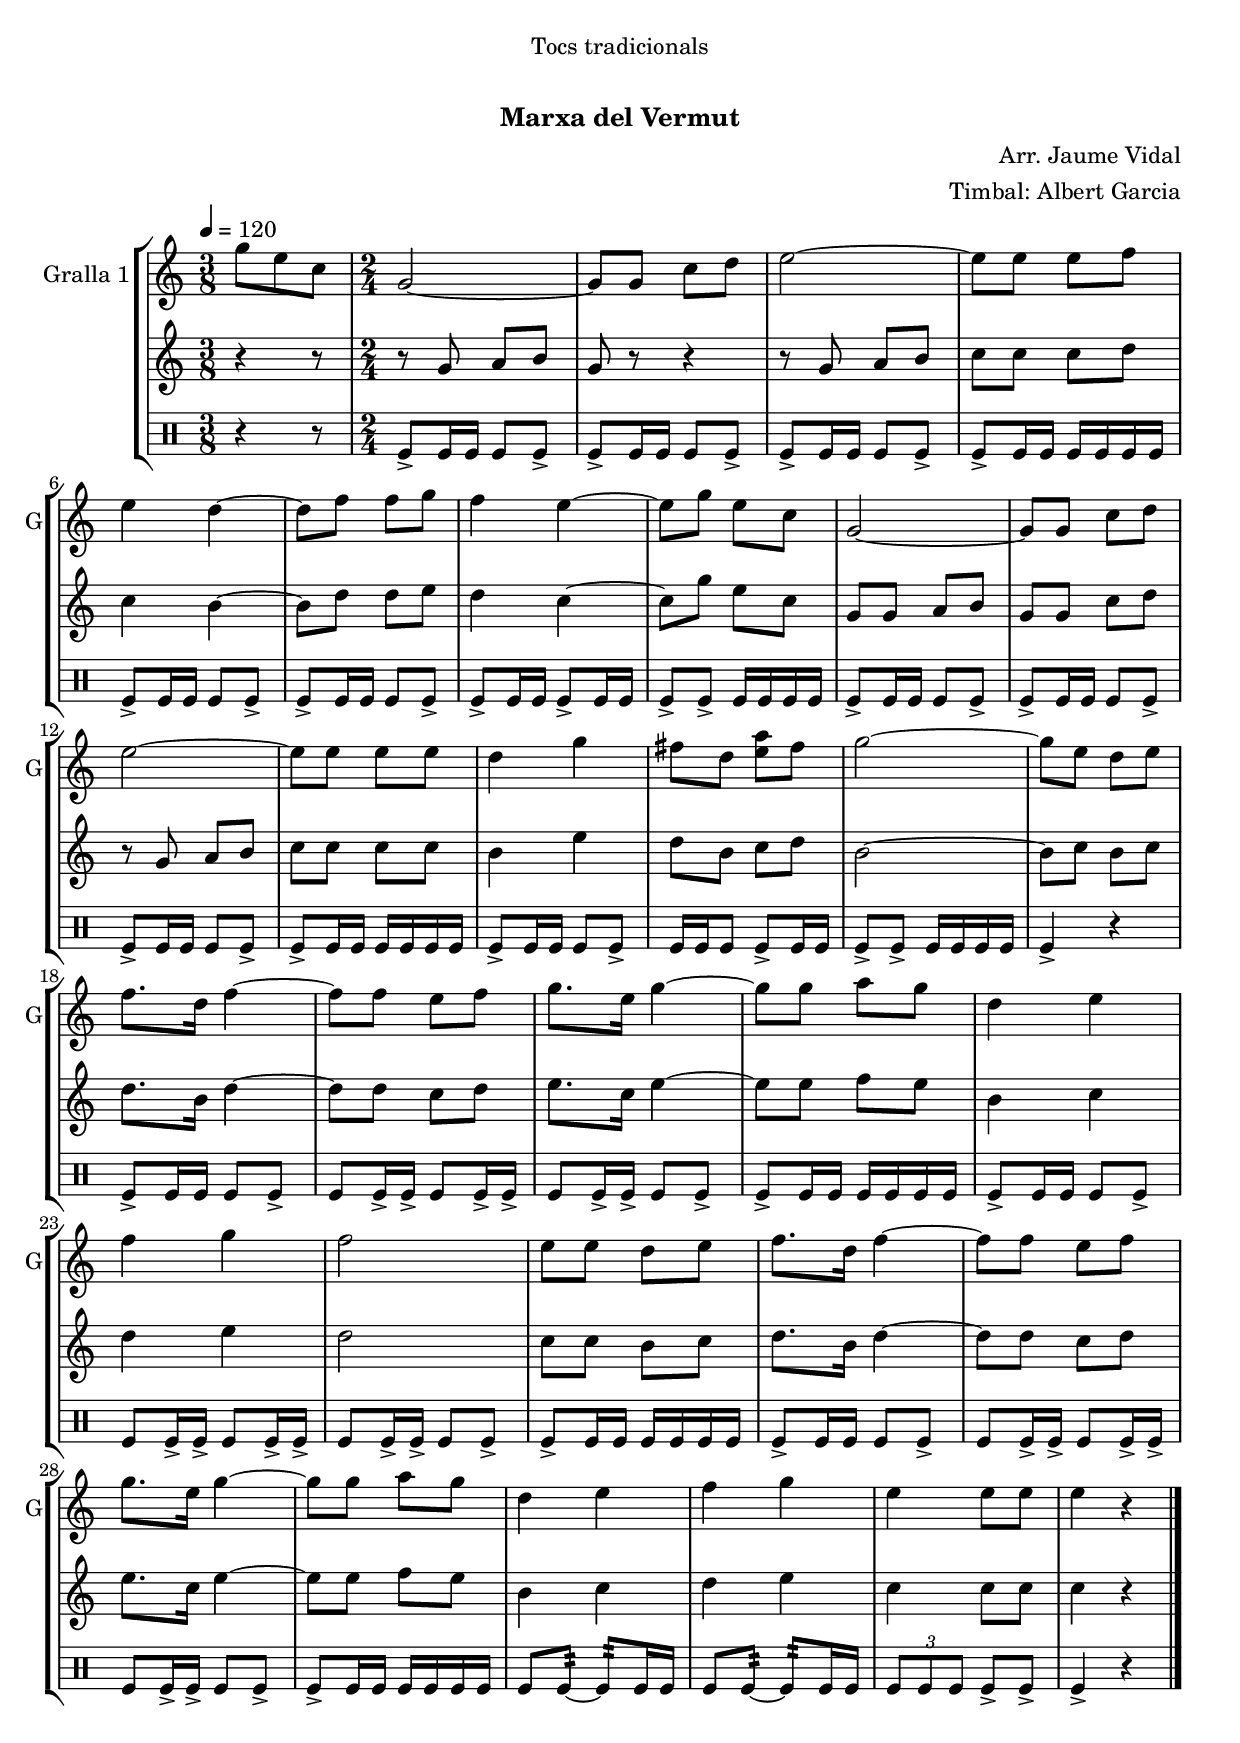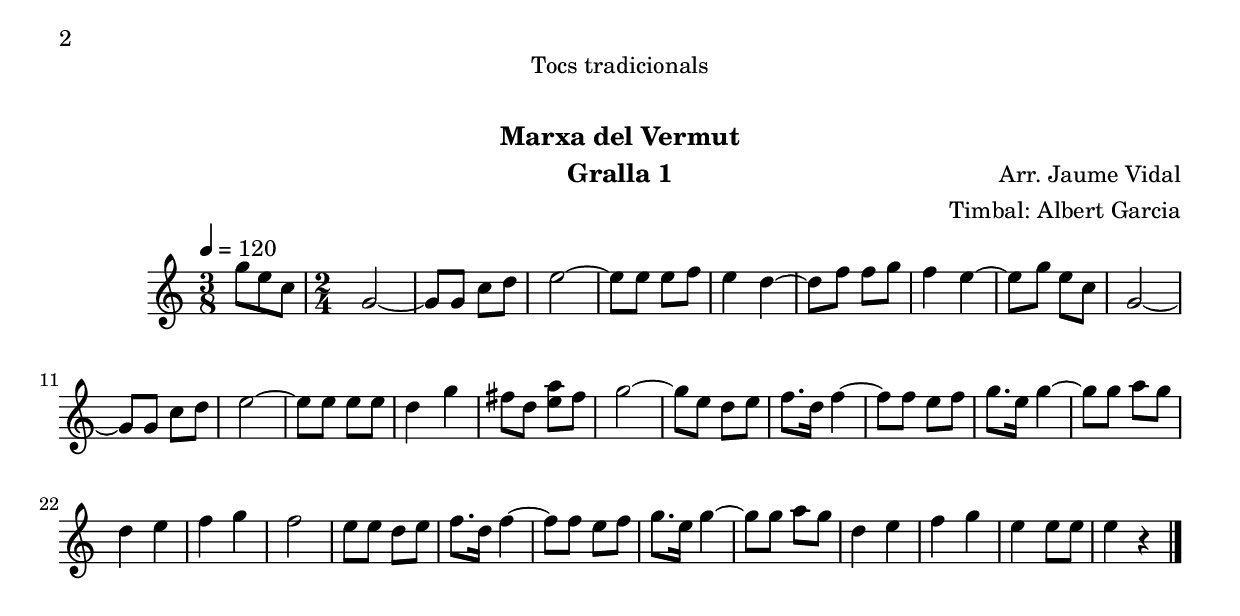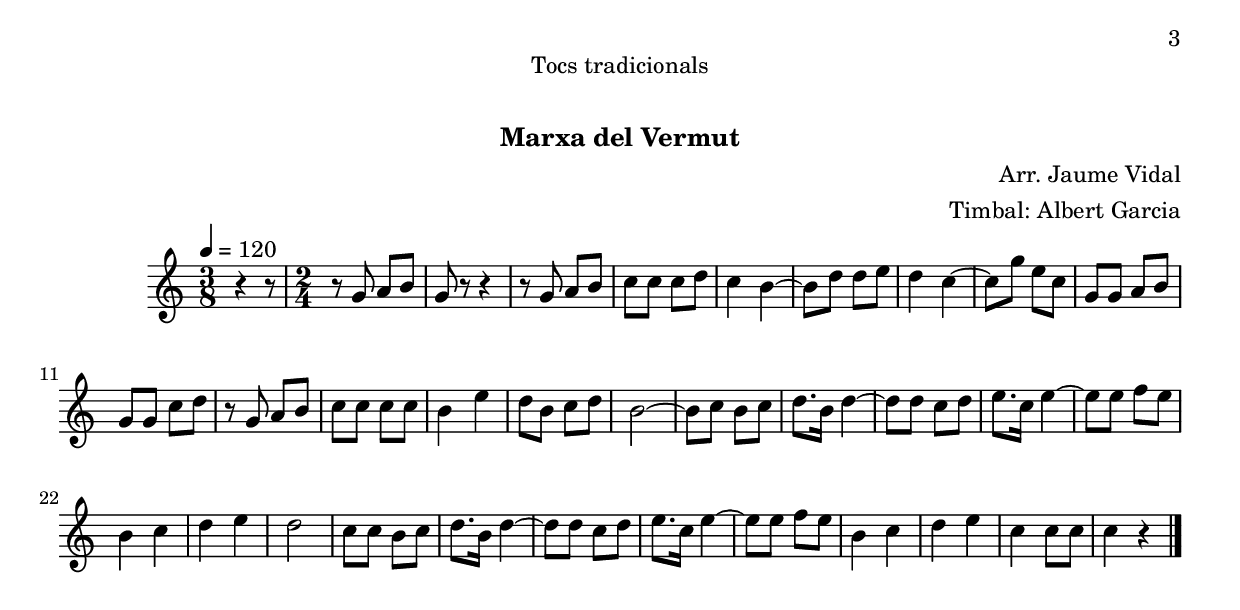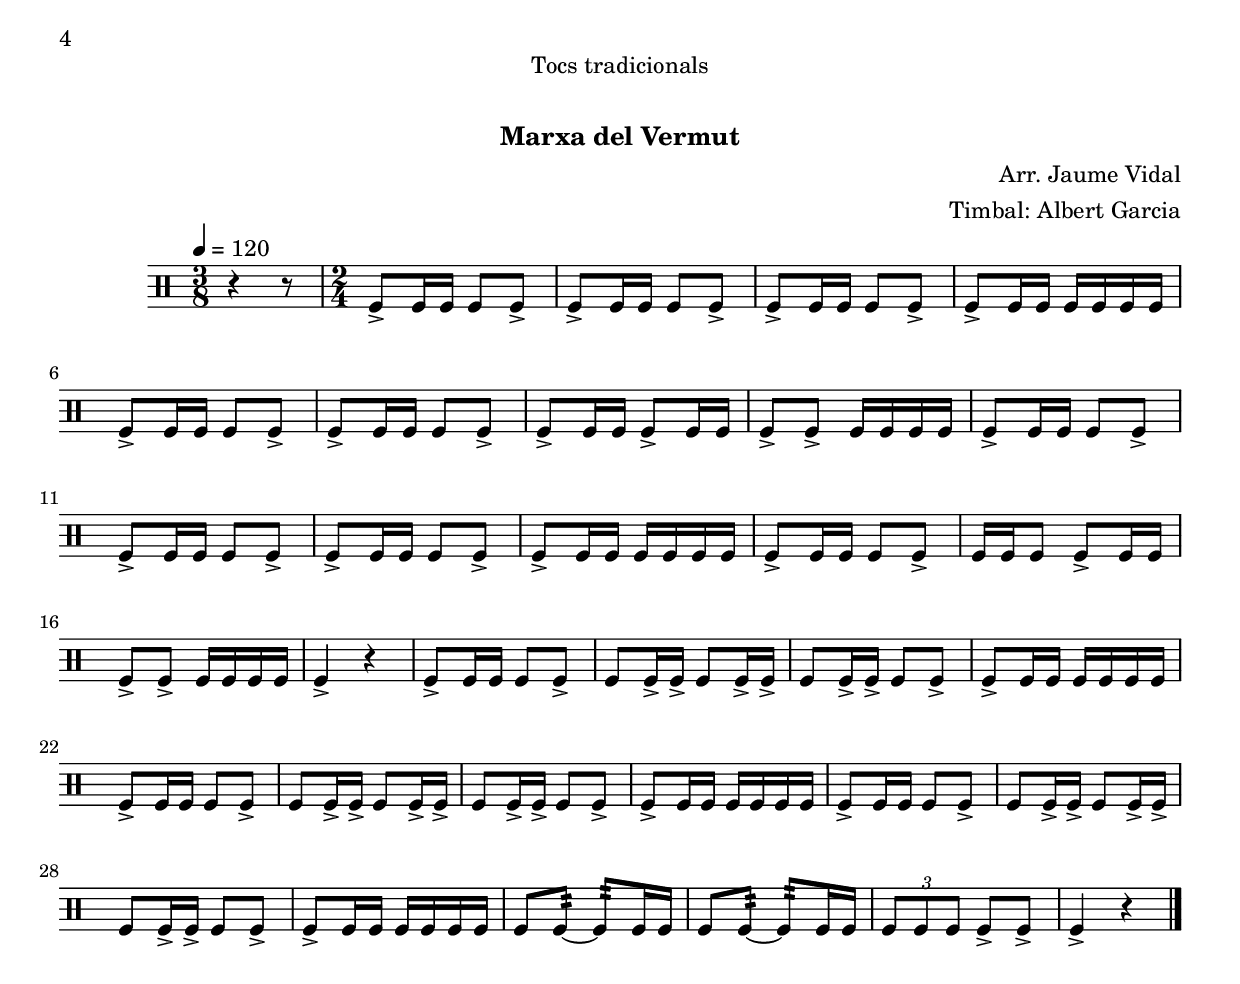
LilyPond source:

\version "2.16.0"

\header {
  dedication="Tocs tradicionals"
  title="   "
  subtitle="Marxa del Vermut"
  subsubtitle=""
  poet=""
  meter=""
  piece=""
  composer="Arr. Jaume Vidal"
  arranger="Timbal: Albert Garcia"
  opus=""
  instrument=""
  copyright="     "
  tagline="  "
}

liniaroAa =
\relative g''
{
  \tempo 4=120
  \clef treble
  \key c \major
  \time 3/8
  g8 e c  |
  \time 2/4   g2 ~  |
  g8 g c d  |
  e2 ~  |
  %05
  e8 e e f  |
  e4 d ~  |
  d8 f f g  |
  f4 e ~  |
  e8 g e c  |
  %10
  g2 ~  |
  g8 g c d  |
  e2 ~  |
  e8 e e e  |
  d4 g  |
  %15
  fis8 d <e a> fis  |
  g2 ~  |
  g8 e d e  |
  f8. d16 f4 ~  |
  f8 f e f  |
  %20
  g8. e16 g4 ~  |
  g8 g a g  |
  d4 e  |
  f4 g  |
  f2  |
  %25
  e8 e d e  |
  f8. d16 f4 ~  |
  f8 f e f  |
  g8. e16 g4 ~  |
  g8 g a g  |
  %30
  d4 e  |
  f4 g  |
  e4 e8 e  |
  e4 r  \bar "|."
}

liniaroAb =
\relative g'
{
  \tempo 4=120
  \clef treble
  \key c \major
  \time 3/8
  r4 r8  |
  \time 2/4   r8 g a b  |
  g8 r r4  |
  r8 g a b  |
  %05
  c8 c c d  |
  c4 b ~  |
  b8 d d e  |
  d4 c ~  |
  c8 g' e c  |
  %10
  g8 g a b  |
  g8 g c d  |
  r8 g, a b  |
  c8 c c c  |
  b4 e  |
  %15
  d8 b c d  |
  b2 ~  |
  b8 c b c  |
  d8. b16 d4 ~  |
  d8 d c d  |
  %20
  e8. c16 e4 ~  |
  e8 e f e  |
  b4 c  |
  d4 e  |
  d2  |
  %25
  c8 c b c  |
  d8. b16 d4 ~  |
  d8 d c d  |
  e8. c16 e4 ~  |
  e8 e f e  |
  %30
  b4 c  |
  d4 e  |
  c4 c8 c  |
  c4 r  \bar "|."
}

liniaroAc =
\drummode
{
  \tempo 4=120
  \time 3/8
  r4 r8  |
  \time 2/4   tomfl8-> tomfl16 tomfl tomfl8 tomfl->  |
  tomfl8-> tomfl16 tomfl tomfl8 tomfl->  |
  tomfl8-> tomfl16 tomfl tomfl8 tomfl->  |
  %05
  tomfl8-> tomfl16 tomfl tomfl tomfl tomfl tomfl  |
  tomfl8-> tomfl16 tomfl tomfl8 tomfl->  |
  tomfl8-> tomfl16 tomfl tomfl8 tomfl->  |
  tomfl8-> tomfl16 tomfl tomfl8-> tomfl16 tomfl  |
  tomfl8-> tomfl-> tomfl16 tomfl tomfl tomfl  |
  %10
  tomfl8-> tomfl16 tomfl tomfl8 tomfl->  |
  tomfl8-> tomfl16 tomfl tomfl8 tomfl->  |
  tomfl8-> tomfl16 tomfl tomfl8 tomfl->  |
  tomfl8-> tomfl16 tomfl tomfl tomfl tomfl tomfl  |
  tomfl8-> tomfl16 tomfl tomfl8 tomfl->  |
  %15
  tomfl16 tomfl tomfl8 tomfl-> tomfl16 tomfl  |
  tomfl8-> tomfl-> tomfl16 tomfl tomfl tomfl  |
  tomfl4-> r  |
  tomfl8-> tomfl16 tomfl tomfl8 tomfl->  |
  tomfl8 tomfl16-> tomfl-> tomfl8 tomfl16-> tomfl->  |
  %20
  tomfl8 tomfl16-> tomfl-> tomfl8 tomfl->  |
  tomfl8-> tomfl16 tomfl tomfl tomfl tomfl tomfl  |
  tomfl8-> tomfl16 tomfl tomfl8 tomfl->  |
  tomfl8 tomfl16-> tomfl-> tomfl8 tomfl16-> tomfl->  |
  tomfl8 tomfl16-> tomfl-> tomfl8 tomfl->  |
  %25
  tomfl8-> tomfl16 tomfl tomfl tomfl tomfl tomfl  |
  tomfl8-> tomfl16 tomfl tomfl8 tomfl->  |
  tomfl8 tomfl16-> tomfl-> tomfl8 tomfl16-> tomfl->  |
  tomfl8 tomfl16-> tomfl-> tomfl8 tomfl->  |
  tomfl8-> tomfl16 tomfl tomfl tomfl tomfl tomfl  |
  %30
  tomfl8 tomfl:32 ~ tomfl:32 tomfl16 tomfl  |
  tomfl8 tomfl:32 ~ tomfl:32 tomfl16 tomfl  |
  \times 2/3 { tomfl8 tomfl tomfl } tomfl-> tomfl->  |
  tomfl4-> r  \bar "|."
}

\bookpart {
  \score {
    \new StaffGroup {
      \override Score.RehearsalMark #'self-alignment-X = #LEFT
      <<
        \new Staff \with {instrumentName = #"Gralla 1" shortInstrumentName = #"G"} \liniaroAa
        \new Staff \with {instrumentName = #"" shortInstrumentName = #" "} \liniaroAb
        \new DrumStaff \with {instrumentName = #"" shortInstrumentName = #" "} \liniaroAc
      >>
    }
    \layout {}
  }\score { \unfoldRepeats
    \new StaffGroup {
      \override Score.RehearsalMark #'self-alignment-X = #LEFT
      <<
        \new Staff \with {instrumentName = #"Gralla 1" shortInstrumentName = #"G"} \liniaroAa
        \new Staff \with {instrumentName = #"" shortInstrumentName = #" "} \liniaroAb
        \new DrumStaff \with {instrumentName = #"" shortInstrumentName = #" "} \liniaroAc
      >>
    }
    \midi {}
  }
}

\bookpart {
  \header {instrument="Gralla 1"}
  \score {
    \new StaffGroup {
      \override Score.RehearsalMark #'self-alignment-X = #LEFT
      <<
        \new Staff \liniaroAa
      >>
    }
    \layout {}
  }\score { \unfoldRepeats
    \new StaffGroup {
      \override Score.RehearsalMark #'self-alignment-X = #LEFT
      <<
        \new Staff \liniaroAa
      >>
    }
    \midi {}
  }
}

\bookpart {
  \header {instrument=""}
  \score {
    \new StaffGroup {
      \override Score.RehearsalMark #'self-alignment-X = #LEFT
      <<
        \new Staff \liniaroAb
      >>
    }
    \layout {}
  }\score { \unfoldRepeats
    \new StaffGroup {
      \override Score.RehearsalMark #'self-alignment-X = #LEFT
      <<
        \new Staff \liniaroAb
      >>
    }
    \midi {}
  }
}

\bookpart {
  \header {instrument=""}
  \score {
    \new StaffGroup {
      \override Score.RehearsalMark #'self-alignment-X = #LEFT
      <<
        \new DrumStaff \liniaroAc
      >>
    }
    \layout {}
  }\score { \unfoldRepeats
    \new StaffGroup {
      \override Score.RehearsalMark #'self-alignment-X = #LEFT
      <<
        \new DrumStaff \liniaroAc
      >>
    }
    \midi {}
  }
}

